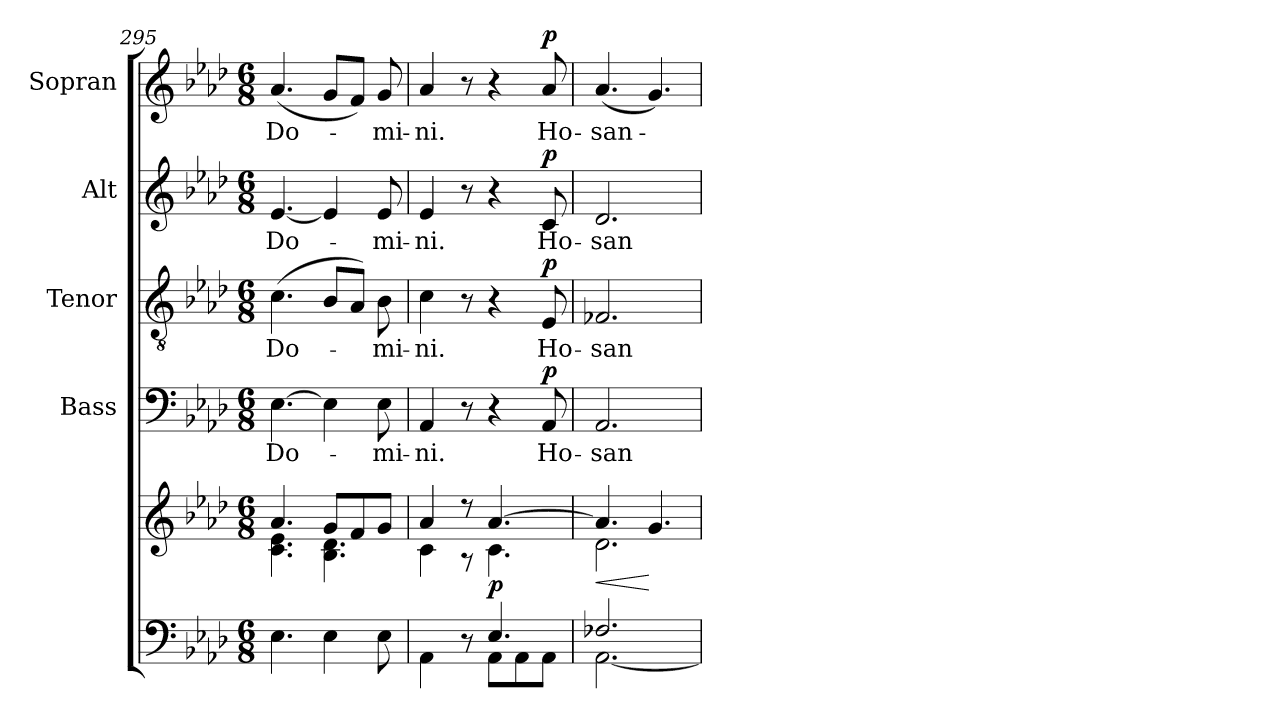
**kern	**kern	**dynam	**kern	**text	**dynam	**kern	**text	**dynam	**kern	**text	**dynam	**kern	**text	**dynam
*part5	*part5	*part5	*part4	*part4	*part4	*part3	*part3	*part3	*part2	*part2	*part2	*part1	*part1	*part1
*staff6	*staff5	*staff5/6	*staff4	*staff4	*staff4	*staff3	*staff3	*staff3	*staff2	*staff2	*staff2	*staff1	*staff1	*staff1
*	*	*	*I"Bass	*	*	*I"Tenor	*	*	*I"Alt	*	*	*I"Sopran	*	*
*	*	*	*I'B.	*	*	*I'T.	*	*	*I'A.	*	*	*I'S.	*	*
*clefF4	*clefG2	*	*clefF4	*	*	*clefGv2	*	*	*clefG2	*	*	*clefG2	*	*
*k[b-e-a-d-]	*k[b-e-a-d-]	*	*k[b-e-a-d-]	*	*	*k[b-e-a-d-]	*	*	*k[b-e-a-d-]	*	*	*k[b-e-a-d-]	*	*
*A-:	*A-:	*	*A-:	*	*	*A-:	*	*	*A-:	*	*	*A-:	*	*
*M6/8	*M6/8	*	*M6/8	*	*	*M6/8	*	*	*M6/8	*	*	*M6/8	*	*
=295	=295	=295	=295	=295	=295	=295	=295	=295	=295	=295	=295	=295	=295	=295
*	*^	*	*	*	*	*	*	*	*	*	*	*	*	*
!	!	!	!	!	!LO:LY:b	!	!	!LO:LY:b	!	!	!LO:LY:b	!	!	!LO:LY:b	!
4.E-\	4.a-/	4.c\ 4.e-\	.	[4.E-\	Do-	.	(>4.c\	Do-	.	[4.e-/	Do-	.	(<4.a-/	Do-	.
4E-\	8g/L	4.B-\ 4.d-\	.	4E-\]	.	.	8B-/L	.	.	4e-/]	.	.	8g/L	.	.
.	8f/	.	.	.	.	.	8A-/J)	.	.	.	.	.	8f/J)	.	.
!	!	!	!	!	!LO:LY:b	!	!	!LO:LY:b	!	!	!LO:LY:b	!	!	!LO:LY:b	!
8E-\	8g/J	.	.	8E-\	-mi-	.	8B-\	-mi-	.	8e-/	-mi-	.	8g/	-mi-	.
=296	=296	=296	=296	=296	=296	=296	=296	=296	=296	=296	=296	=296	=296	=296	=296
*^	*	*	*	*	*	*	*	*	*	*	*	*	*	*	*
!	!	!	!	!	!	!LO:LY:b	!	!	!LO:LY:b	!	!	!LO:LY:b	!	!	!LO:LY:b	!
4.ryy	4AA-\	4a-/	4c\	.	4AA-/	-ni.	.	4c\	-ni.	.	4e-/	-ni.	.	4a-/	-ni.	.
.	8r	8r	8r	.	8r	.	.	8r	.	.	8r	.	.	8r	.	.
!	!	!	!	!LO:DY:b	!	!	!	!	!	!	!	!	!	!	!	!
4.E-/	8AA-\L	[>4.a-/	4.c\	p	4r	.	.	4r	.	.	4r	.	.	4r	.	.
.	8AA-\	.	.	.	.	.	.	.	.	.	.	.	.	.	.	.
!	!	!	!	!	!	!LO:LY:b	!LO:DY:a	!	!LO:LY:b	!LO:DY:a	!	!LO:LY:b	!LO:DY:a	!	!LO:LY:b	!LO:DY:a
.	8AA-\J	.	.	.	8AA-/	Ho-	p	8E-/	Ho-	p	8c/	Ho-	p	8a-/	Ho-	p
=297	=297	=297	=297	=297	=297	=297	=297	=297	=297	=297	=297	=297	=297	=297	=297	=297
!	!	!	!	!LO:HP:b	!	!LO:LY:b	!	!	!LO:LY:b	!	!	!LO:LY:b	!	!	!LO:LY:b	!
2.F-X/	[<2.AA-\	4.a-/]	2.d-\	<	2.AA-/	-san-	.	2.F-X/	-san-	.	2.d-/	-san-	.	(<4.a-/	-san-	.
.	.	4.g/	.	[	.	.	.	.	.	.	.	.	.	4.g/)	.	.
*v	*v	*	*	*	*	*	*	*	*	*	*	*	*	*	*	*
*	*v	*v	*	*	*	*	*	*	*	*	*	*	*	*	*
=	=	=	=	=	=	=	=	=	=	=	=	=	=	=
*-	*-	*-	*-	*-	*-	*-	*-	*-	*-	*-	*-	*-	*-	*-
